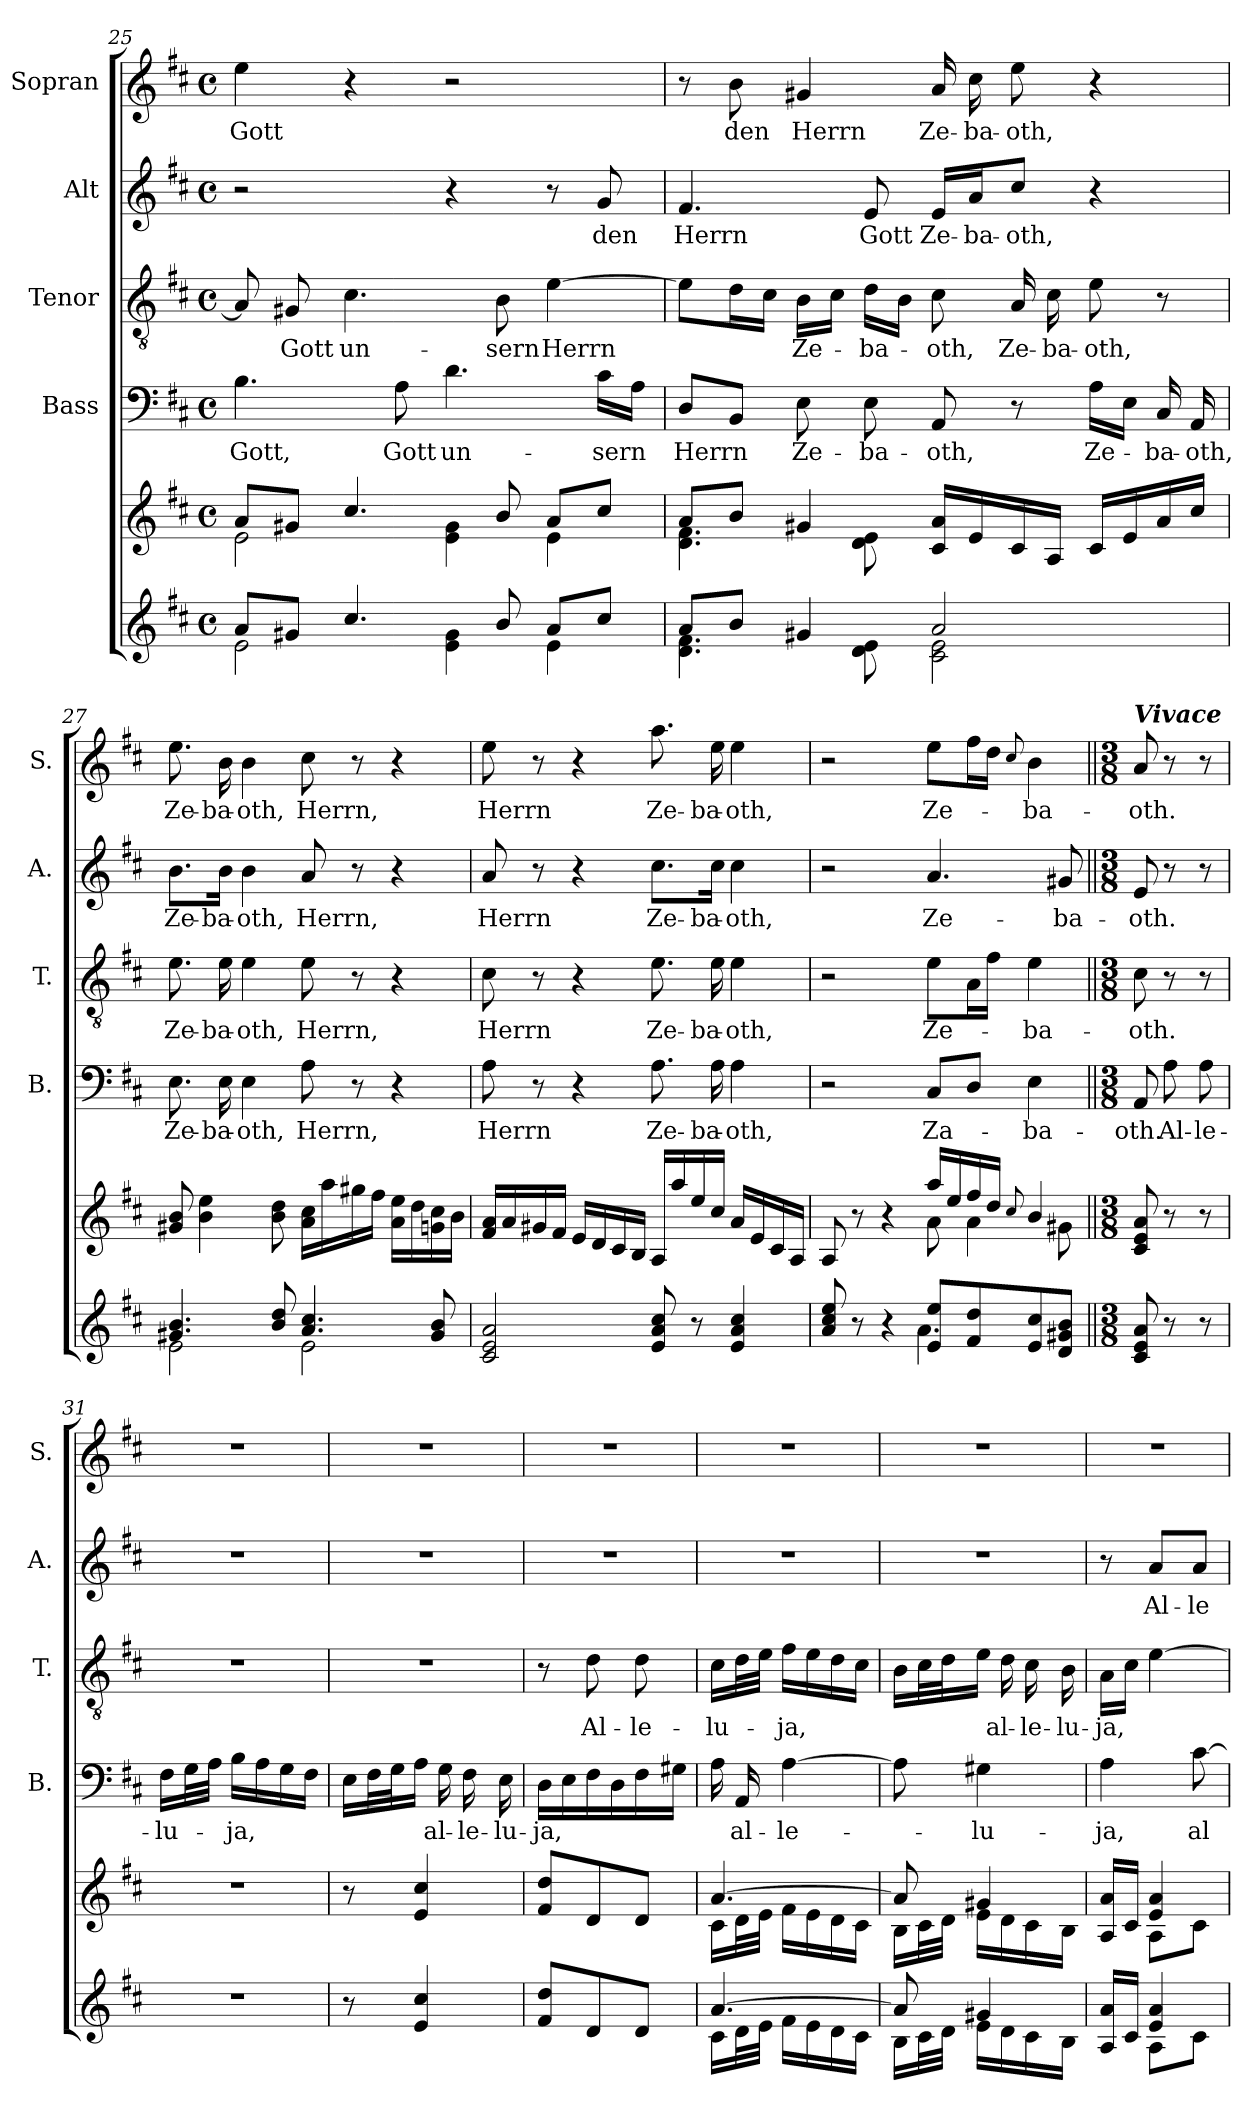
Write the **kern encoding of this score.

**kern	**kern	**kern	**text	**kern	**text	**kern	**text	**kern	**text
*part6	*part5	*part4	*part4	*part3	*part3	*part2	*part2	*part1	*part1
*staff6	*staff5	*staff4	*staff4	*staff3	*staff3	*staff2	*staff2	*staff1	*staff1
*	*	*I"Bass	*	*I"Tenor	*	*I"Alt	*	*I"Sopran	*
*	*	*I'B.	*	*I'T.	*	*I'A.	*	*I'S.	*
!!LO:PB:g=z
*clefG2	*clefG2	*clefF4	*	*clefGv2	*	*clefG2	*	*clefG2	*
*k[f#c#]	*k[f#c#]	*k[f#c#]	*	*k[f#c#]	*	*k[f#c#]	*	*k[f#c#]	*
*D:	*D:	*D:	*	*D:	*	*D:	*	*D:	*
*M4/4	*M4/4	*M4/4	*	*M4/4	*	*M4/4	*	*M4/4	*
*met(c)	*met(c)	*met(c)	*	*met(c)	*	*met(c)	*	*met(c)	*
=25	=25	=25	=25	=25	=25	=25	=25	=25	=25
*^	*^	*	*	*	*	*	*	*	*
!	!	!	!	!	!LO:LY:b	!	!	!	!	!	!LO:LY:b
8a/L	2e\	8a/L	2e\	4.B\	Gott,	8A/]	.	2r	.	4ee\	Gott
!	!	!	!	!	!	!	!LO:LY:b	!	!	!	!
8g#X/J	.	8g#X/J	.	.	.	8G#X/	Gott	.	.	.	.
!	!	!	!	!	!	!	!LO:LY:b	!	!	!	!
4.cc#/	.	4.cc#/	.	.	.	4.c#\	un-	.	.	4r	.
!	!	!	!	!	!LO:LY:b	!	!	!	!	!	!
.	.	.	.	8A\	Gott	.	.	.	.	.	.
!	!	!	!	!	!LO:LY:b	!	!	!	!	!	!
.	4e\ 4g#\	.	4e\ 4g#\	4.d\	un-	.	.	4r	.	2r	.
!	!	!	!	!	!	!	!LO:LY:b	!	!	!	!
8b/	.	8b/	.	.	.	8B\	-sern	.	.	.	.
!	!	!	!	!	!	!	!LO:LY:b	!	!	!	!
8a/L	4e\	8a/L	4e\	.	.	[4e\	Herrn	8r	.	.	.
!	!	!	!	!	!LO:LY:b	!	!	!	!LO:LY:b	!	!
8cc#/J	.	8cc#/J	.	16c#\LL	-sern	.	.	8g/	den	.	.
.	.	.	.	16A\JJ	.	.	.	.	.	.	.
=26	=26	=26	=26	=26	=26	=26	=26	=26	=26	=26	=26
!	!	!	!	!	!LO:LY:b	!	!	!	!LO:LY:b	!	!
8a/L	4.d\ 4.f#\	8a/L	4.d\ 4.f#\	8D/L	Herrn	8e\L]	.	4.f#/	Herrn	8r	.
!	!	!	!	!	!	!	!	!	!	!	!LO:LY:b
8b/J	.	8b/J	.	8BB/J	.	16d\L	.	.	.	8b\	den
.	.	.	.	.	.	16c#\JJ	.	.	.	.	.
!	!	!	!	!	!LO:LY:b	!	!LO:LY:b	!	!	!	!LO:LY:b
4g#X/	.	4g#X/	.	8E\	Ze-	16B\LL	Ze-	.	.	4g#X/	Herrn
.	.	.	.	.	.	16c#\JJ	.	.	.	.	.
!	!	!	!	!	!LO:LY:b	!	!LO:LY:b	!	!LO:LY:b	!	!
.	8d\ 8e\	.	8d\ 8e\	8E\	-ba-	16d\LL	-ba-	8e/	Gott	.	.
.	.	.	.	.	.	16B\JJ	.	.	.	.	.
!	!	!	!	!	!LO:LY:b	!	!LO:LY:b	!	!LO:LY:b	!	!LO:LY:b
2a/	2c#\ 2e\	16c#/ 16a/LL	2ryy	8AA/	-oth,	8c#\	-oth,	16e/LL	Ze-	16a/	Ze-
!	!	!	!	!	!	!	!	!	!LO:LY:b	!	!LO:LY:b
.	.	16e/	.	.	.	.	.	16a/J	-ba-	16cc#\	-ba-
!	!	!	!	!	!	!	!LO:LY:b	!	!LO:LY:b	!	!LO:LY:b
.	.	16c#/	.	8r	.	16A/	Ze-	8cc#/J	-oth,	8ee\	-oth,
!	!	!	!	!	!	!	!LO:LY:b	!	!	!	!
.	.	16A/JJ	.	.	.	16c#\	-ba-	.	.	.	.
!	!	!	!	!	!LO:LY:b	!	!LO:LY:b	!	!	!	!
.	.	16c#/LL	.	16A\LL	Ze-	8e\	-oth,	4r	.	4r	.
.	.	16e/	.	16E\JJ	.	.	.	.	.	.	.
!	!	!	!	!	!LO:LY:b	!	!	!	!	!	!
.	.	16a/	.	16C#/	-ba-	8r	.	.	.	.	.
!	!	!	!	!	!LO:LY:b	!	!	!	!	!	!
.	.	16cc#/JJ	.	16AA/	-oth,	.	.	.	.	.	.
*	*	*v	*v	*	*	*	*	*	*	*	*
!!LO:LB:g=z
=27	=27	=27	=27	=27	=27	=27	=27	=27	=27	=27
!	!	!	!	!LO:LY:b	!	!LO:LY:b	!	!LO:LY:b	!	!LO:LY:b
4.g#X/ 4.b/	2e\	8g#X/ 8b/	8.E\	Ze-	8.e\	Ze-	8.b\L	Ze-	8.ee\	Ze-
.	.	4b\ 4ee\	.	.	.	.	.	.	.	.
!	!	!	!	!LO:LY:b	!	!LO:LY:b	!	!LO:LY:b	!	!LO:LY:b
.	.	.	16E\	-ba-	16e\	-ba-	16b\Jk	-ba-	16b\	-ba-
!	!	!	!	!LO:LY:b	!	!LO:LY:b	!	!LO:LY:b	!	!LO:LY:b
.	.	.	4E\	-oth,	4e\	-oth,	4b\	-oth,	4b\	-oth,
8b/ 8dd/	.	8b\ 8dd\	.	.	.	.	.	.	.	.
!	!	!	!	!LO:LY:b	!	!LO:LY:b	!	!LO:LY:b	!	!LO:LY:b
4.a/ 4.cc#/	2e\	16a\ 16cc#\LL	8A\	Herrn,	8e\	Herrn,	8a/	Herrn,	8cc#\	Herrn,
.	.	16aa\	.	.	.	.	.	.	.	.
.	.	16gg#X\	8r	.	8r	.	8r	.	8r	.
.	.	16ff#\JJ	.	.	.	.	.	.	.	.
.	.	16a\ 16ee\LL	4r	.	4r	.	4r	.	4r	.
.	.	16dd\	.	.	.	.	.	.	.	.
8g#/ 8b/	.	16gn\ 16cc#\	.	.	.	.	.	.	.	.
.	.	16b\JJ	.	.	.	.	.	.	.	.
*v	*v	*	*	*	*	*	*	*	*	*
=28	=28	=28	=28	=28	=28	=28	=28	=28	=28
!	!	!	!LO:LY:b	!	!LO:LY:b	!	!LO:LY:b	!	!LO:LY:b
2c#/ 2e/ 2a/	16f#/ 16a/LL	8A\	Herrn	8c#\	Herrn	8a/	Herrn	8ee\	Herrn
.	16a/	.	.	.	.	.	.	.	.
.	16g#X/	8r	.	8r	.	8r	.	8r	.
.	16f#/JJ	.	.	.	.	.	.	.	.
.	16e/LL	4r	.	4r	.	4r	.	4r	.
.	16d/	.	.	.	.	.	.	.	.
.	16c#/	.	.	.	.	.	.	.	.
.	16B/JJ	.	.	.	.	.	.	.	.
!	!	!	!LO:LY:b	!	!LO:LY:b	!	!LO:LY:b	!	!LO:LY:b
8e/ 8a/ 8cc#/	16A/LL	8.A\	Ze-	8.e\	Ze-	8.cc#\L	Ze-	8.aa\	Ze-
.	16aa/	.	.	.	.	.	.	.	.
8r	16ee/	.	.	.	.	.	.	.	.
!	!	!	!LO:LY:b	!	!LO:LY:b	!	!LO:LY:b	!	!LO:LY:b
.	16cc#/JJ	16A\	-ba-	16e\	-ba-	16cc#\Jk	-ba-	16ee\	-ba-
!	!	!	!LO:LY:b	!	!LO:LY:b	!	!LO:LY:b	!	!LO:LY:b
4e/ 4a/ 4cc#/	16a/LL	4A\	-oth,	4e\	-oth,	4cc#\	-oth,	4ee\	-oth,
.	16e/	.	.	.	.	.	.	.	.
.	16c#/	.	.	.	.	.	.	.	.
.	16A/JJ	.	.	.	.	.	.	.	.
=29	=29	=29	=29	=29	=29	=29	=29	=29	=29
*^	*^	*	*	*	*	*	*	*	*
8a/ 8cc#/ 8ee/	2ryy	8A/	2ryy	2r	.	2r	.	2r	.	2r	.
8r	.	8r	.	.	.	.	.	.	.	.	.
4r	.	4r	.	.	.	.	.	.	.	.	.
!	!	!	!	!	!LO:LY:b	!	!LO:LY:b	!	!LO:LY:b	!	!LO:LY:b
8e/ 8ee/L	4.a\	16aa/LL	8a\	8C#/L	Za-	8e\L	Ze-	4.a/	Ze-	8ee\L	Ze-
.	.	16ee/	.	.	.	.	.	.	.	.	.
8f#/ 8dd/	.	16ff#/	4a\	8D/J	.	16A\L	.	.	.	16ff#\L	.
.	.	16dd/JJ	.	.	.	16f#\JJ	.	.	.	16dd\JJ	.
.	.	8qqcc#/	.	.	.	.	.	.	.	8qqcc#/	.
!	!	!	!	!	!LO:LY:b	!	!LO:LY:b	!	!	!	!LO:LY:b
8e/ 8cc#/	.	4b/	.	4E\	-ba-	4e\	-ba-	.	.	4b\	-ba-
!	!	!	!	!	!	!	!	!	!LO:LY:b	!	!
8d/ 8g#X/ 8b/J	8ryy	.	8g#X\	.	.	.	.	8g#X/	-ba-	.	.
*v	*v	*	*	*	*	*	*	*	*	*	*
*	*v	*v	*	*	*	*	*	*	*	*
!!LO:PB:g=z
=30||	=30||	=30||	=30||	=30||	=30||	=30||	=30||	=30||	=30||
*M3/8	*M3/8	*M3/8	*	*M3/8	*	*M3/8	*	*M3/8	*
*^	*^	*	*	*	*	*	*	*	*
!	!	!	!	!	!	!	!	!	!	!LO:TX:a:Bi:t=Vivace	!
!	!	!	!	!	!LO:LY:b	!	!LO:LY:b	!	!LO:LY:b	!	!LO:LY:b
*v	*v	*	*	*	*	*	*	*	*	*	*
*	*v	*v	*	*	*	*	*	*	*	*
8c#/ 8e/ 8a/	8c#/ 8e/ 8a/	8AA/	-oth.	8c#\	-oth.	8e/	-oth.	8a/	-oth.
!	!	!	!LO:LY:b	!	!	!	!	!	!
8r	8r	8A\	Al-	8r	.	8r	.	8r	.
!	!	!	!LO:LY:b	!	!	!	!	!	!
8r	8r	8A\	-le-	8r	.	8r	.	8r	.
=31	=31	=31	=31	=31	=31	=31	=31	=31	=31
!	!	!	!LO:LY:b	!	!	!	!	!	!
4.r	4.r	16F#\LL	-lu-	4.r	.	4.r	.	4.r	.
.	.	32G\L	.	.	.	.	.	.	.
.	.	32A\JJJ	.	.	.	.	.	.	.
!	!	!	!LO:LY:b	!	!	!	!	!	!
.	.	16B\LL	-ja,	.	.	.	.	.	.
.	.	16A\	.	.	.	.	.	.	.
.	.	16G\	.	.	.	.	.	.	.
.	.	16F#\JJ	.	.	.	.	.	.	.
=32	=32	=32	=32	=32	=32	=32	=32	=32	=32
8r	8r	16E\LL	.	4.r	.	4.r	.	4.r	.
.	.	32F#\L	.	.	.	.	.	.	.
.	.	32G\J	.	.	.	.	.	.	.
4e/ 4cc#/	4e/ 4cc#/	16A\JJ	.	.	.	.	.	.	.
!	!	!	!LO:LY:b	!	!	!	!	!	!
.	.	16G\	al-	.	.	.	.	.	.
!	!	!	!LO:LY:b	!	!	!	!	!	!
.	.	16F#\	-le-	.	.	.	.	.	.
!	!	!	!LO:LY:b	!	!	!	!	!	!
.	.	16E\	-lu-	.	.	.	.	.	.
=33	=33	=33	=33	=33	=33	=33	=33	=33	=33
!	!	!	!LO:LY:b	!	!	!	!	!	!
8f#/ 8dd/L	8f#/ 8dd/L	16D\LL	-ja,	8r	.	4.r	.	4.r	.
.	.	16E\	.	.	.	.	.	.	.
!	!	!	!	!	!LO:LY:b	!	!	!	!
8d/	8d/	16F#\	.	8d\	Al-	.	.	.	.
.	.	16D\	.	.	.	.	.	.	.
!	!	!	!	!	!LO:LY:b	!	!	!	!
8d/J	8d/J	16F#\	.	8d\	-le-	.	.	.	.
.	.	16G#X\JJ	.	.	.	.	.	.	.
=34	=34	=34	=34	=34	=34	=34	=34	=34	=34
*^	*^	*	*	*	*	*	*	*	*
!	!	!	!	!	!	!	!LO:LY:b	!	!	!	!
[>4.a/	16c#\LL	[>4.a/	16c#\LL	16A\	.	16c#\LL	-lu-	4.r	.	4.r	.
!	!	!	!	!	!LO:LY:b	!	!	!	!	!	!
.	32d\L	.	32d\L	16AA/	al-	32d\L	.	.	.	.	.
.	32e\JJJ	.	32e\JJJ	.	.	32e\JJJ	.	.	.	.	.
!	!	!	!	!	!LO:LY:b	!	!LO:LY:b	!	!	!	!
.	16f#\LL	.	16f#\LL	[4A\	-le-	16f#\LL	-ja,	.	.	.	.
.	16e\	.	16e\	.	.	16e\	.	.	.	.	.
.	16d\	.	16d\	.	.	16d\	.	.	.	.	.
.	16c#\JJ	.	16c#\JJ	.	.	16c#\JJ	.	.	.	.	.
!!LO:LB:g=z
=35	=35	=35	=35	=35	=35	=35	=35	=35	=35	=35	=35
8a/]	16B\LL	8a/]	16B\LL	8A\]	.	16B\LL	.	4.r	.	4.r	.
.	32c#\L	.	32c#\L	.	.	32c#\L	.	.	.	.	.
.	32d\JJJ	.	32d\JJJ	.	.	32d\J	.	.	.	.	.
!	!	!	!	!	!LO:LY:b	!	!	!	!	!	!
4g#X/	16e\LL	4g#X/	16e\LL	4G#X\	-lu-	16e\JJ	.	.	.	.	.
!	!	!	!	!	!	!	!LO:LY:b	!	!	!	!
.	16d\	.	16d\	.	.	16d\	al-	.	.	.	.
!	!	!	!	!	!	!	!LO:LY:b	!	!	!	!
.	16c#\	.	16c#\	.	.	16c#\	-le-	.	.	.	.
!	!	!	!	!	!	!	!LO:LY:b	!	!	!	!
.	16B\JJ	.	16B\JJ	.	.	16B\	-lu-	.	.	.	.
=36	=36	=36	=36	=36	=36	=36	=36	=36	=36	=36	=36
!	!	!	!	!	!LO:LY:b	!	!LO:LY:b	!	!	!	!
16A/ 16a/LL	8ryy	16A/ 16a/LL	8ryy	4A\	-ja,	16A\LL	-ja,	8r	.	4.r	.
16c#/JJ	.	16c#/JJ	.	.	.	16c#\JJ	.	.	.	.	.
!	!	!	!	!	!	!	!	!	!LO:LY:b	!	!
4e/ 4a/	8A\L	4e/ 4a/	8A\L	.	.	[4e\	.	8a/L	Al-	.	.
!	!	!	!	!	!LO:LY:b	!	!	!	!LO:LY:b	!	!
.	8c#\J	.	8c#\J	[8c#\	al-	.	.	8a/J	-le-	.	.
*v	*v	*	*	*	*	*	*	*	*	*	*
*	*v	*v	*	*	*	*	*	*	*	*
=	=	=	=	=	=	=	=	=	=
*-	*-	*-	*-	*-	*-	*-	*-	*-	*-
